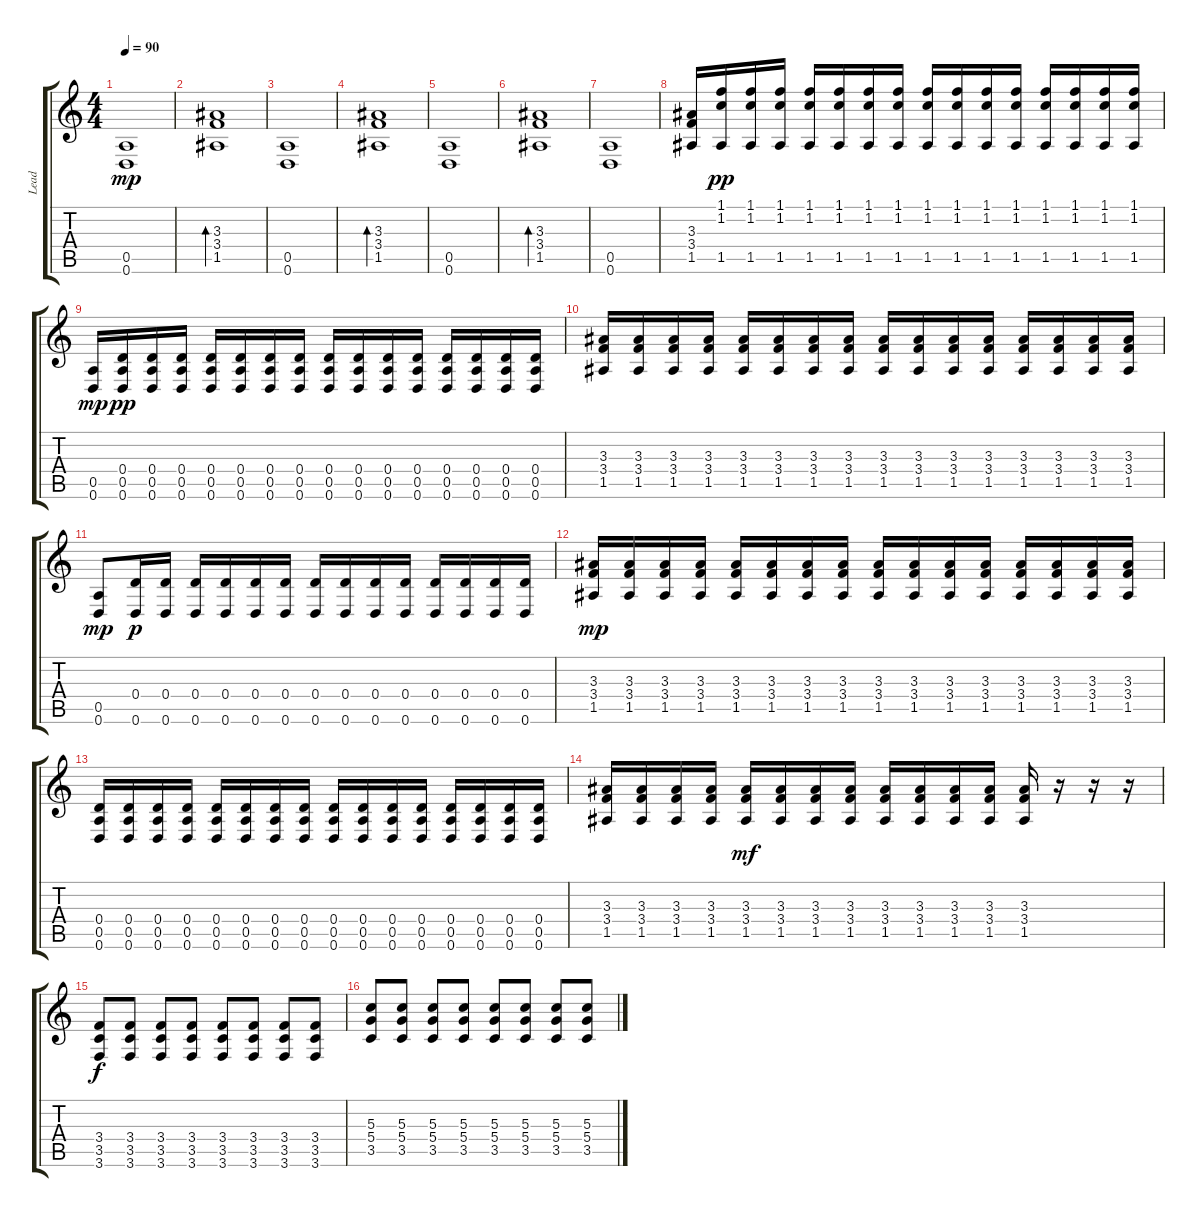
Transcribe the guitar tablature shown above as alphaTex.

\track ("Lead" "Lead") {instrument overdrivenguitar}
\staff {score tabs}
\tuning (E4 B3 G3 D3 A2 D2) {hide}
\ts (4 4)
\tempo 90
\clef g2
\ks c
(0.5 0.6).1{dy mp} |
(3.3 3.4 1.5).1{bd 60} |
(0.5 0.6).1 |
(3.3 3.4 1.5).1{bd 60} |
(0.5 0.6).1 |
(3.3 3.4 1.5).1{bd 60} |
(0.5 0.6).1 |
(3.3 3.4 1.5).16 (1.1 1.2 1.5).16{dy pp} (1.1 1.2 1.5).16 (1.1 1.2 1.5).16 (1.1 1.2 1.5).16 (1.1 1.2 1.5).16 (1.1 1.2 1.5).16 (1.1 1.2 1.5).16 (1.1 1.2 1.5).16 (1.1 1.2 1.5).16 (1.1 1.2 1.5).16 (1.1 1.2 1.5).16 (1.1 1.2 1.5).16 (1.1 1.2 1.5).16 (1.1 1.2 1.5).16 (1.1 1.2 1.5).16 |
(0.5 0.6).16{dy mp} (0.4 0.5 0.6).16{dy pp} (0.4 0.5 0.6).16 (0.4 0.5 0.6).16 (0.4 0.5 0.6).16 (0.4 0.5 0.6).16 (0.4 0.5 0.6).16 (0.4 0.5 0.6).16 (0.4 0.5 0.6).16 (0.4 0.5 0.6).16 (0.4 0.5 0.6).16 (0.4 0.5 0.6).16 (0.4 0.5 0.6).16 (0.4 0.5 0.6).16 (0.4 0.5 0.6).16 (0.4 0.5 0.6).16 |
(3.3 3.4 1.5).16 (3.3 3.4 1.5).16 (3.3 3.4 1.5).16 (3.3 3.4 1.5).16 (3.3 3.4 1.5).16 (3.3 3.4 1.5).16 (3.3 3.4 1.5).16 (3.3 3.4 1.5).16 (3.3 3.4 1.5).16 (3.3 3.4 1.5).16 (3.3 3.4 1.5).16 (3.3 3.4 1.5).16 (3.3 3.4 1.5).16 (3.3 3.4 1.5).16 (3.3 3.4 1.5).16 (3.3 3.4 1.5).16 |
(0.5 0.6).8{dy mp} (0.4 0.6).16{dy p} (0.4 0.6).16 (0.4 0.6).16 (0.4 0.6).16 (0.4 0.6).16 (0.4 0.6).16 (0.4 0.6).16 (0.4 0.6).16 (0.4 0.6).16 (0.4 0.6).16 (0.4 0.6).16 (0.4 0.6).16 (0.4 0.6).16 (0.4 0.6).16 |
(3.3 3.4 1.5).16{dy mp} (3.3 3.4 1.5).16 (3.3 3.4 1.5).16 (3.3 3.4 1.5).16 (3.3 3.4 1.5).16 (3.3 3.4 1.5).16 (3.3 3.4 1.5).16 (3.3 3.4 1.5).16 (3.3 3.4 1.5).16 (3.3 3.4 1.5).16 (3.3 3.4 1.5).16 (3.3 3.4 1.5).16 (3.3 3.4 1.5).16 (3.3 3.4 1.5).16 (3.3 3.4 1.5).16 (3.3 3.4 1.5).16 |
(0.4 0.5 0.6).16 (0.4 0.5 0.6).16 (0.4 0.5 0.6).16 (0.4 0.5 0.6).16 (0.4 0.5 0.6).16 (0.4 0.5 0.6).16 (0.4 0.5 0.6).16 (0.4 0.5 0.6).16 (0.4 0.5 0.6).16 (0.4 0.5 0.6).16 (0.4 0.5 0.6).16 (0.4 0.5 0.6).16 (0.4 0.5 0.6).16 (0.4 0.5 0.6).16 (0.4 0.5 0.6).16 (0.4 0.5 0.6).16 |
(3.3 3.4 1.5).16 (3.3 3.4 1.5).16 (3.3 3.4 1.5).16 (3.3 3.4 1.5).16 (3.3 3.4 1.5).16{dy mf} (3.3 3.4 1.5).16 (3.3 3.4 1.5).16 (3.3 3.4 1.5).16 (3.3 3.4 1.5).16 (3.3 3.4 1.5).16 (3.3 3.4 1.5).16 (3.3 3.4 1.5).16 (3.3 3.4 1.5).16 r.16 r.16 r.16 |
(3.4 3.5 3.6).8{dy f} (3.4 3.5 3.6).8 (3.4 3.5 3.6).8 (3.4 3.5 3.6).8 (3.4 3.5 3.6).8 (3.4 3.5 3.6).8 (3.4 3.5 3.6).8 (3.4 3.5 3.6).8 |
(5.3 5.4 3.5).8 (5.3 5.4 3.5).8 (5.3 5.4 3.5).8 (5.3 5.4 3.5).8 (5.3 5.4 3.5).8 (5.3 5.4 3.5).8 (5.3 5.4 3.5).8 (5.3 5.4 3.5).8
